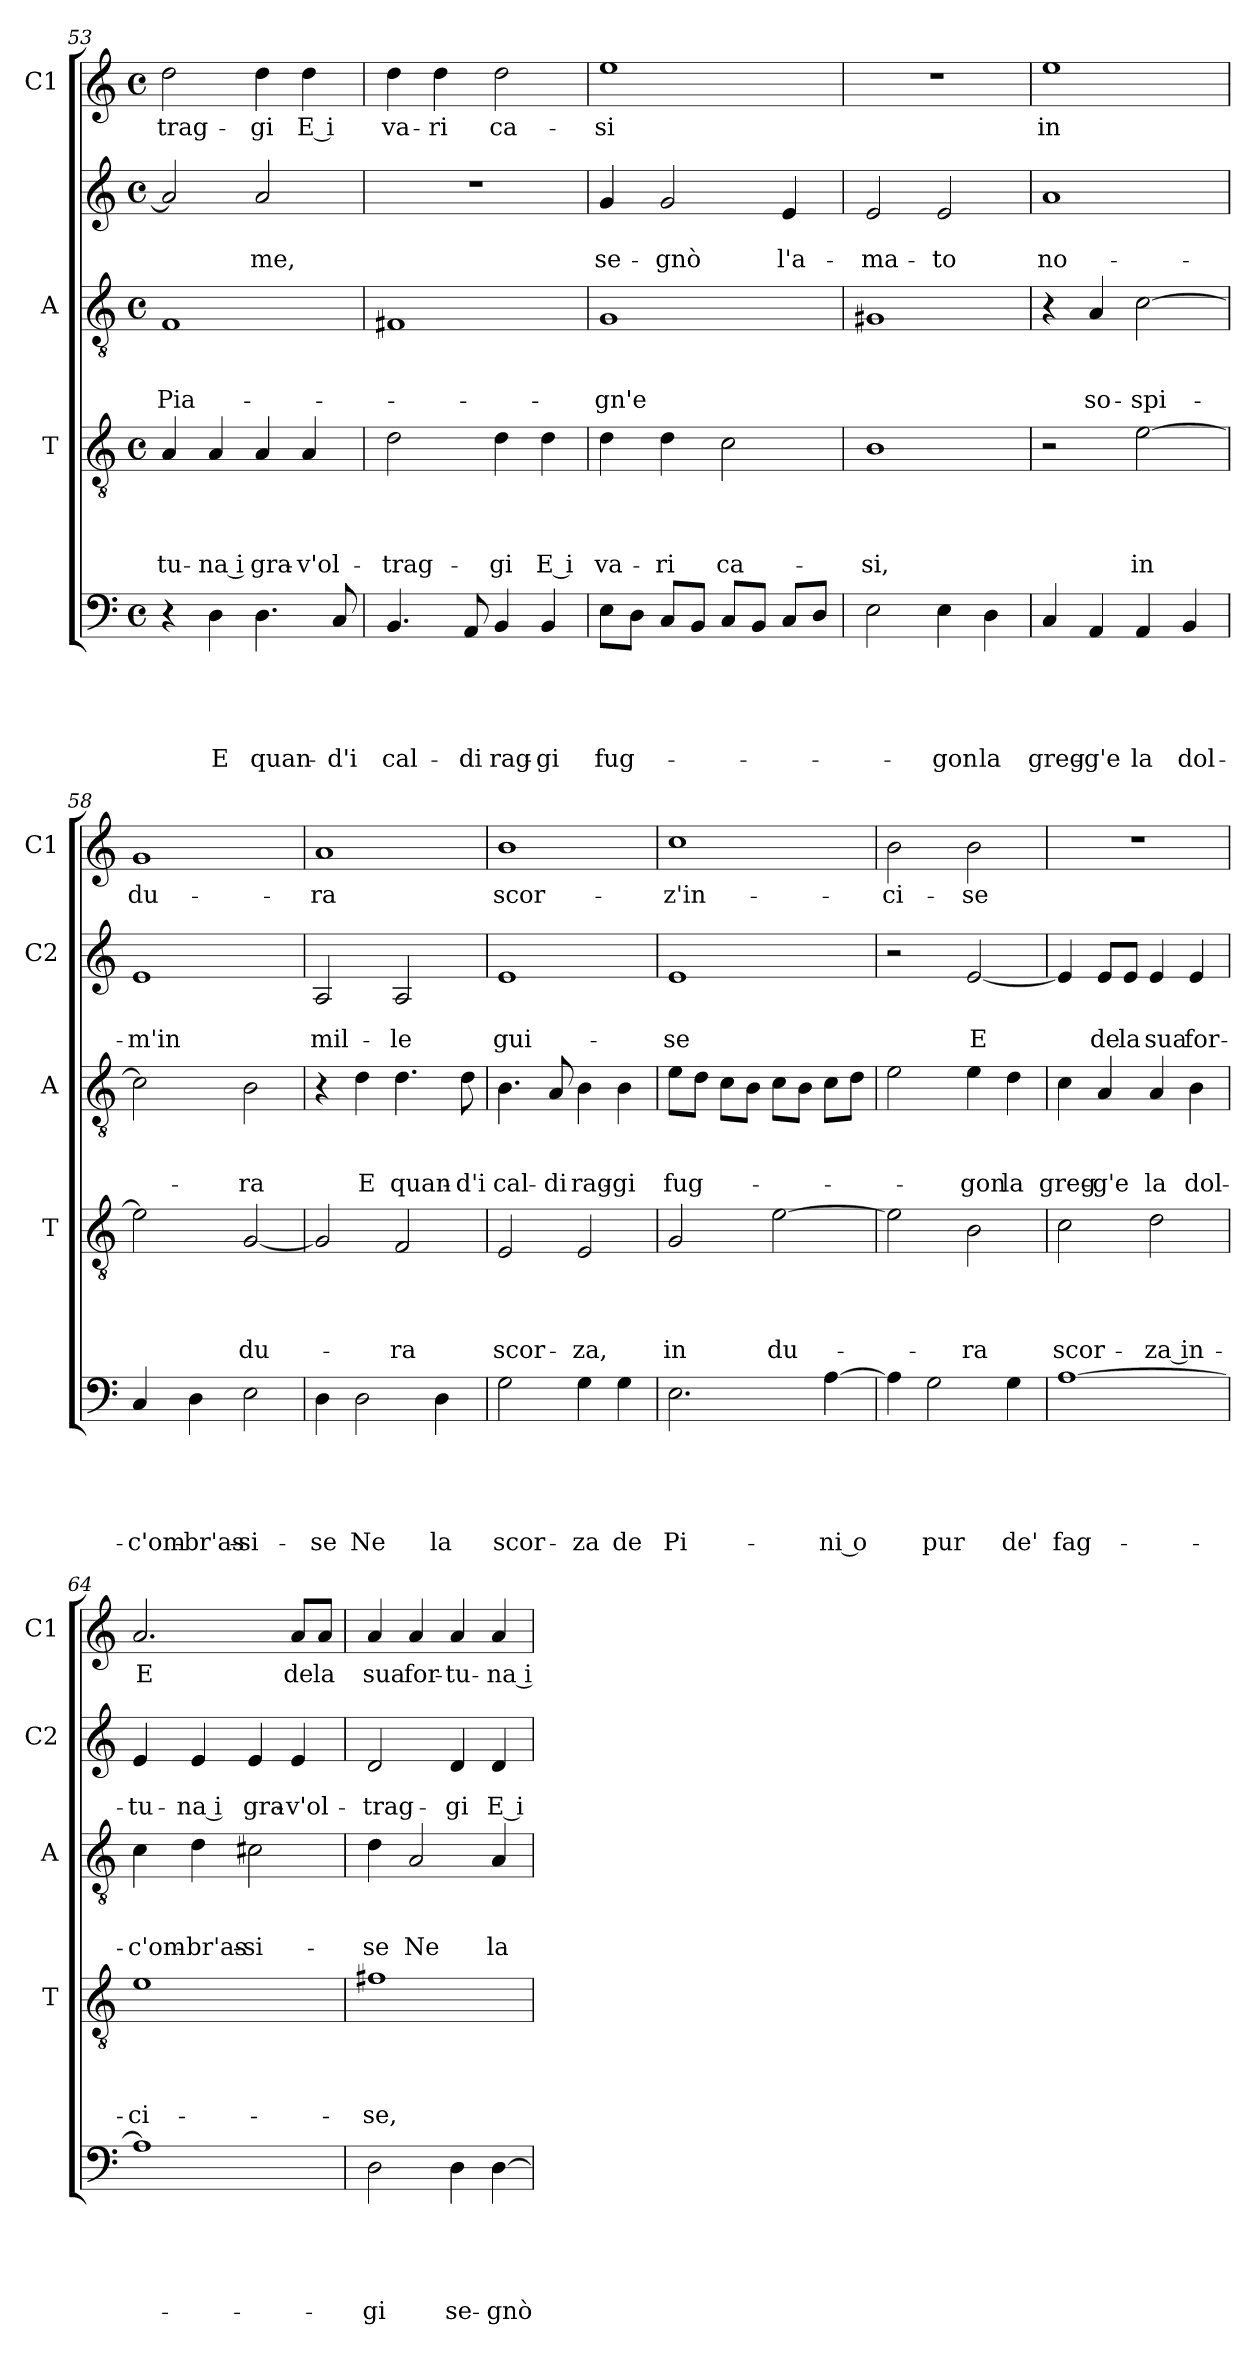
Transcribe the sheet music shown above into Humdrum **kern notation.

**kern	**text	**text	**text	**text	**text	**kern	**text	**text	**text	**text	**kern	**text	**text	**text	**kern	**text	**text	**kern	**text
*part5	*part5	*part5	*part5	*part5	*part5	*part4	*part4	*part4	*part4	*part4	*part3	*part3	*part3	*part3	*part2	*part2	*part2	*part1	*part1
*staff5	*staff5	*staff5	*staff5	*staff5	*staff5	*staff4	*staff4	*staff4	*staff4	*staff4	*staff3	*staff3	*staff3	*staff3	*staff2	*staff2	*staff2	*staff1	*staff1
*	*	*	*	*	*	*I"T	*	*	*	*	*I"A	*	*	*	*	*	*	*I"C1	*
*	*	*	*	*	*	*I'T	*	*	*	*	*I'A	*	*	*	*I'C2	*	*	*I'C1	*
*clefF4	*	*	*	*	*	*clefGv2	*	*	*	*	*clefGv2	*	*	*	*clefG2	*	*	*clefG2	*
*k[]	*	*	*	*	*	*k[]	*	*	*	*	*k[]	*	*	*	*k[]	*	*	*k[]	*
*C:	*	*	*	*	*	*C:	*	*	*	*	*C:	*	*	*	*C:	*	*	*C:	*
*M4/4	*	*	*	*	*	*M4/4	*	*	*	*	*M4/4	*	*	*	*M4/4	*	*	*M4/4	*
*met(c)	*	*	*	*	*	*met(c)	*	*	*	*	*met(c)	*	*	*	*met(c)	*	*	*met(c)	*
=53	=53	=53	=53	=53	=53	=53	=53	=53	=53	=53	=53	=53	=53	=53	=53	=53	=53	=53	=53
!	!	!	!	!	!	!	!	!	!	!LO:LY:b	!	!	!	!LO:LY:b	!	!	!	!	!LO:LY:b
4r	.	.	.	.	.	4A/	.	.	.	-tu-	1F	.	.	Pia-	2a/]	.	.	2dd\	-trag-
!	!	!	!	!	!LO:LY:b	!	!	!	!	!LO:LY:b	!	!	!	!	!	!	!	!	!
4D\	.	.	.	.	E	4A/	.	.	.	-na i	.	.	.	.	.	.	.	.	.
!	!	!	!	!	!LO:LY:b	!	!	!	!	!LO:LY:b	!	!	!	!	!	!	!LO:LY:b	!	!LO:LY:b
4.D\	.	.	.	.	quan-	4A/	.	.	.	gra-	.	.	.	.	2a/	.	-me,	4dd\	-gi
!	!	!	!	!	!	!	!	!	!	!LO:LY:b	!	!	!	!	!	!	!	!	!LO:LY:b
.	.	.	.	.	.	4A/	.	.	.	-v'ol-	.	.	.	.	.	.	.	4dd\	E i
!	!	!	!	!	!LO:LY:b	!	!	!	!	!	!	!	!	!	!	!	!	!	!
8C/	.	.	.	.	-d'i	.	.	.	.	.	.	.	.	.	.	.	.	.	.
=54	=54	=54	=54	=54	=54	=54	=54	=54	=54	=54	=54	=54	=54	=54	=54	=54	=54	=54	=54
!	!	!	!	!	!LO:LY:b	!	!	!	!	!LO:LY:b	!	!	!	!	!	!	!	!	!LO:LY:b
4.BB/	.	.	.	.	cal-	2d\	.	.	.	-trag-	1F#X	.	.	.	1r	.	.	4dd\	va-
!	!	!	!	!	!	!	!	!	!	!	!	!	!	!	!	!	!	!	!LO:LY:b
.	.	.	.	.	.	.	.	.	.	.	.	.	.	.	.	.	.	4dd\	-ri
!	!	!	!	!	!LO:LY:b	!	!	!	!	!	!	!	!	!	!	!	!	!	!
8AA/	.	.	.	.	-di	.	.	.	.	.	.	.	.	.	.	.	.	.	.
!	!	!	!	!	!LO:LY:b	!	!	!	!	!LO:LY:b	!	!	!	!	!	!	!	!	!LO:LY:b
4BB/	.	.	.	.	rag-	4d\	.	.	.	-gi	.	.	.	.	.	.	.	2dd\	ca-
!	!	!	!	!	!LO:LY:b	!	!	!	!	!LO:LY:b	!	!	!	!	!	!	!	!	!
4BB/	.	.	.	.	-gi	4d\	.	.	.	E i	.	.	.	.	.	.	.	.	.
=55	=55	=55	=55	=55	=55	=55	=55	=55	=55	=55	=55	=55	=55	=55	=55	=55	=55	=55	=55
!	!	!	!	!	!LO:LY:b	!	!	!	!	!LO:LY:b	!	!	!	!LO:LY:b	!	!	!LO:LY:b	!	!LO:LY:b
8E\L	.	.	.	.	fug-	4d\	.	.	.	va-	1G	.	.	-gn'e	4g/	.	se-	1ee	-si
8D\J	.	.	.	.	.	.	.	.	.	.	.	.	.	.	.	.	.	.	.
!	!	!	!	!	!	!	!	!	!	!LO:LY:b	!	!	!	!	!	!	!LO:LY:b	!	!
8C/L	.	.	.	.	.	4d\	.	.	.	-ri	.	.	.	.	2g/	.	-gnò	.	.
8BB/J	.	.	.	.	.	.	.	.	.	.	.	.	.	.	.	.	.	.	.
!	!	!	!	!	!	!	!	!	!	!LO:LY:b	!	!	!	!	!	!	!	!	!
8C/L	.	.	.	.	.	2c\	.	.	.	ca-	.	.	.	.	.	.	.	.	.
8BB/J	.	.	.	.	.	.	.	.	.	.	.	.	.	.	.	.	.	.	.
!	!	!	!	!	!	!	!	!	!	!	!	!	!	!	!	!	!LO:LY:b	!	!
8C/L	.	.	.	.	.	.	.	.	.	.	.	.	.	.	4e/	.	l'a-	.	.
8D/J	.	.	.	.	.	.	.	.	.	.	.	.	.	.	.	.	.	.	.
=56	=56	=56	=56	=56	=56	=56	=56	=56	=56	=56	=56	=56	=56	=56	=56	=56	=56	=56	=56
!	!	!	!	!	!	!	!	!	!	!LO:LY:b	!	!	!	!	!	!	!LO:LY:b	!	!
2E\	.	.	.	.	.	1B	.	.	.	-si,	1G#X	.	.	.	2e/	.	-ma-	1r	.
!	!	!	!	!	!LO:LY:b	!	!	!	!	!	!	!	!	!	!	!	!LO:LY:b	!	!
4E\	.	.	.	.	-gon	.	.	.	.	.	.	.	.	.	2e/	.	-to	.	.
!	!	!	!	!	!LO:LY:b	!	!	!	!	!	!	!	!	!	!	!	!	!	!
4D\	.	.	.	.	la	.	.	.	.	.	.	.	.	.	.	.	.	.	.
!!LO:PB:g=z
=57	=57	=57	=57	=57	=57	=57	=57	=57	=57	=57	=57	=57	=57	=57	=57	=57	=57	=57	=57
!	!	!	!	!	!LO:LY:b	!	!	!	!	!	!	!	!	!	!	!	!LO:LY:b	!	!LO:LY:b
4C/	.	.	.	.	greg-	2r	.	.	.	.	4r	.	.	.	1a	.	no-	1ee	in
!	!	!	!	!	!LO:LY:b	!	!	!	!	!	!	!	!	!LO:LY:b	!	!	!	!	!
4AA/	.	.	.	.	-g'e	.	.	.	.	.	4A/	.	.	so-	.	.	.	.	.
!	!	!	!	!	!LO:LY:b	!	!	!	!	!LO:LY:b	!	!	!	!LO:LY:b	!	!	!	!	!
4AA/	.	.	.	.	la	[2e\	.	.	.	in	[2c\	.	.	-spi-	.	.	.	.	.
!	!	!	!	!	!LO:LY:b	!	!	!	!	!	!	!	!	!	!	!	!	!	!
4BB/	.	.	.	.	dol-	.	.	.	.	.	.	.	.	.	.	.	.	.	.
=58	=58	=58	=58	=58	=58	=58	=58	=58	=58	=58	=58	=58	=58	=58	=58	=58	=58	=58	=58
!	!	!	!	!	!LO:LY:b	!	!	!	!	!	!	!	!	!	!	!	!LO:LY:b	!	!LO:LY:b
4C/	.	.	.	.	-c'om-	2e\]	.	.	.	.	2c\]	.	.	.	1e	.	-m'in	1g	du-
!	!	!	!	!	!LO:LY:b	!	!	!	!	!	!	!	!	!	!	!	!	!	!
4D\	.	.	.	.	-br'as-	.	.	.	.	.	.	.	.	.	.	.	.	.	.
!	!	!	!	!	!LO:LY:b	!	!	!	!	!LO:LY:b	!	!	!	!LO:LY:b	!	!	!	!	!
2E\	.	.	.	.	-si-	[2G/	.	.	.	du-	2B\	.	.	-ra	.	.	.	.	.
=59	=59	=59	=59	=59	=59	=59	=59	=59	=59	=59	=59	=59	=59	=59	=59	=59	=59	=59	=59
!	!	!	!	!	!LO:LY:b	!	!	!	!	!	!	!	!	!	!	!	!LO:LY:b	!	!LO:LY:b
4D\	.	.	.	.	-se	2G/]	.	.	.	.	4r	.	.	.	2A/	.	mil-	1a	-ra
!	!	!	!	!	!LO:LY:b	!	!	!	!	!	!	!	!	!LO:LY:b	!	!	!	!	!
2D\	.	.	.	.	Ne	.	.	.	.	.	4d\	.	.	E	.	.	.	.	.
!	!	!	!	!	!	!	!	!	!	!LO:LY:b	!	!	!	!LO:LY:b	!	!	!LO:LY:b	!	!
.	.	.	.	.	.	2F/	.	.	.	-ra	4.d\	.	.	quan-	2A/	.	-le	.	.
!	!	!	!	!	!LO:LY:b	!	!	!	!	!	!	!	!	!	!	!	!	!	!
4D\	.	.	.	.	la	.	.	.	.	.	.	.	.	.	.	.	.	.	.
!	!	!	!	!	!	!	!	!	!	!	!	!	!	!LO:LY:b	!	!	!	!	!
.	.	.	.	.	.	.	.	.	.	.	8d\	.	.	-d'i	.	.	.	.	.
=60	=60	=60	=60	=60	=60	=60	=60	=60	=60	=60	=60	=60	=60	=60	=60	=60	=60	=60	=60
!	!	!	!	!	!LO:LY:b	!	!	!	!	!LO:LY:b	!	!	!	!LO:LY:b	!	!	!LO:LY:b	!	!LO:LY:b
2G\	.	.	.	.	scor-	2E/	.	.	.	scor-	4.B\	.	.	cal-	1e	.	gui-	1b	scor-
!	!	!	!	!	!	!	!	!	!	!	!	!	!	!LO:LY:b	!	!	!	!	!
.	.	.	.	.	.	.	.	.	.	.	8A/	.	.	-di	.	.	.	.	.
!	!	!	!	!	!LO:LY:b	!	!	!	!	!LO:LY:b	!	!	!	!LO:LY:b	!	!	!	!	!
4G\	.	.	.	.	-za	2E/	.	.	.	-za,	4B\	.	.	rag-	.	.	.	.	.
!	!	!	!	!	!LO:LY:b	!	!	!	!	!	!	!	!	!LO:LY:b	!	!	!	!	!
4G\	.	.	.	.	de	.	.	.	.	.	4B\	.	.	-gi	.	.	.	.	.
=61	=61	=61	=61	=61	=61	=61	=61	=61	=61	=61	=61	=61	=61	=61	=61	=61	=61	=61	=61
!	!	!	!	!	!LO:LY:b	!	!	!	!	!LO:LY:b	!	!	!	!LO:LY:b	!	!	!LO:LY:b	!	!LO:LY:b
2.E\	.	.	.	.	Pi-	2G/	.	.	.	in	8e\L	.	.	fug-	1e	.	-se	1cc	-z'in-
.	.	.	.	.	.	.	.	.	.	.	8d\J	.	.	.	.	.	.	.	.
.	.	.	.	.	.	.	.	.	.	.	8c\L	.	.	.	.	.	.	.	.
.	.	.	.	.	.	.	.	.	.	.	8B\J	.	.	.	.	.	.	.	.
!	!	!	!	!	!	!	!	!	!	!LO:LY:b	!	!	!	!	!	!	!	!	!
.	.	.	.	.	.	[2e\	.	.	.	du-	8c\L	.	.	.	.	.	.	.	.
.	.	.	.	.	.	.	.	.	.	.	8B\J	.	.	.	.	.	.	.	.
!	!	!	!	!	!LO:LY:b	!	!	!	!	!	!	!	!	!	!	!	!	!	!
[4A\	.	.	.	.	-ni o	.	.	.	.	.	8c\L	.	.	.	.	.	.	.	.
.	.	.	.	.	.	.	.	.	.	.	8d\J	.	.	.	.	.	.	.	.
=62	=62	=62	=62	=62	=62	=62	=62	=62	=62	=62	=62	=62	=62	=62	=62	=62	=62	=62	=62
!	!	!	!	!	!	!	!	!	!	!	!	!	!	!	!	!	!	!	!LO:LY:b
4A\]	.	.	.	.	.	2e\]	.	.	.	.	2e\	.	.	.	2r	.	.	2b\	-ci-
!	!	!	!	!	!LO:LY:b	!	!	!	!	!	!	!	!	!	!	!	!	!	!
2G\	.	.	.	.	pur	.	.	.	.	.	.	.	.	.	.	.	.	.	.
!	!	!	!	!	!	!	!	!	!	!LO:LY:b	!	!	!	!LO:LY:b	!	!	!LO:LY:b	!	!LO:LY:b
.	.	.	.	.	.	2B\	.	.	.	-ra	4e\	.	.	-gon	[2e/	.	E	2b\	-se
!	!	!	!	!	!LO:LY:b	!	!	!	!	!	!	!	!	!LO:LY:b	!	!	!	!	!
4G\	.	.	.	.	de'	.	.	.	.	.	4d\	.	.	la	.	.	.	.	.
!!LO:LB:g=z
=63	=63	=63	=63	=63	=63	=63	=63	=63	=63	=63	=63	=63	=63	=63	=63	=63	=63	=63	=63
!	!	!	!	!	!LO:LY:b	!	!	!	!	!LO:LY:b	!	!	!	!LO:LY:b	!	!	!	!	!
[1A	.	.	.	.	fag-	2c\	.	.	.	scor-	4c\	.	.	greg-	4e/]	.	.	1r	.
!	!	!	!	!	!	!	!	!	!	!	!	!	!	!LO:LY:b	!	!	!LO:LY:b	!	!
.	.	.	.	.	.	.	.	.	.	.	4A/	.	.	-g'e	8e/L	.	de	.	.
!	!	!	!	!	!	!	!	!	!	!	!	!	!	!	!	!	!LO:LY:b	!	!
.	.	.	.	.	.	.	.	.	.	.	.	.	.	.	8e/J	.	la	.	.
!	!	!	!	!	!	!	!	!	!	!LO:LY:b	!	!	!	!LO:LY:b	!	!	!LO:LY:b	!	!
.	.	.	.	.	.	2d\	.	.	.	-za in-	4A/	.	.	la	4e/	.	sua	.	.
!	!	!	!	!	!	!	!	!	!	!	!	!	!	!LO:LY:b	!	!	!LO:LY:b	!	!
.	.	.	.	.	.	.	.	.	.	.	4B\	.	.	dol-	4e/	.	for-	.	.
=64	=64	=64	=64	=64	=64	=64	=64	=64	=64	=64	=64	=64	=64	=64	=64	=64	=64	=64	=64
!	!	!	!	!	!	!	!	!	!	!LO:LY:b	!	!	!	!LO:LY:b	!	!	!LO:LY:b	!	!LO:LY:b
1A]	.	.	.	.	.	1e	.	.	.	-ci-	4c\	.	.	-c'om-	4e/	.	-tu-	2.a/	E
!	!	!	!	!	!	!	!	!	!	!	!	!	!	!LO:LY:b	!	!	!LO:LY:b	!	!
.	.	.	.	.	.	.	.	.	.	.	4d\	.	.	-br'as-	4e/	.	-na i	.	.
!	!	!	!	!	!	!	!	!	!	!	!	!	!	!LO:LY:b	!	!	!LO:LY:b	!	!
.	.	.	.	.	.	.	.	.	.	.	2c#X\	.	.	-si-	4e/	.	gra-	.	.
!	!	!	!	!	!	!	!	!	!	!	!	!	!	!	!	!	!LO:LY:b	!	!LO:LY:b
.	.	.	.	.	.	.	.	.	.	.	.	.	.	.	4e/	.	-v'ol-	8a/L	de
!	!	!	!	!	!	!	!	!	!	!	!	!	!	!	!	!	!	!	!LO:LY:b
.	.	.	.	.	.	.	.	.	.	.	.	.	.	.	.	.	.	8a/J	la
=65	=65	=65	=65	=65	=65	=65	=65	=65	=65	=65	=65	=65	=65	=65	=65	=65	=65	=65	=65
!	!	!	!	!	!LO:LY:b	!	!	!	!	!LO:LY:b	!	!	!	!LO:LY:b	!	!	!LO:LY:b	!	!LO:LY:b
2D\	.	.	.	.	-gi	1f#X	.	.	.	-se,	4d\	.	.	-se	2d/	.	-trag-	4a/	sua
!	!	!	!	!	!	!	!	!	!	!	!	!	!	!LO:LY:b	!	!	!	!	!LO:LY:b
.	.	.	.	.	.	.	.	.	.	.	2A/	.	.	Ne	.	.	.	4a/	for-
!	!	!	!	!	!LO:LY:b	!	!	!	!	!	!	!	!	!	!	!	!LO:LY:b	!	!LO:LY:b
4D\	.	.	.	.	se-	.	.	.	.	.	.	.	.	.	4d/	.	-gi	4a/	-tu-
!	!	!	!	!	!LO:LY:b	!	!	!	!	!	!	!	!	!LO:LY:b	!	!	!LO:LY:b	!	!LO:LY:b
[4D\	.	.	.	.	-gnò	.	.	.	.	.	4A/	.	.	la	4d/	.	E i	4a/	-na i
=	=	=	=	=	=	=	=	=	=	=	=	=	=	=	=	=	=	=	=
*-	*-	*-	*-	*-	*-	*-	*-	*-	*-	*-	*-	*-	*-	*-	*-	*-	*-	*-	*-
